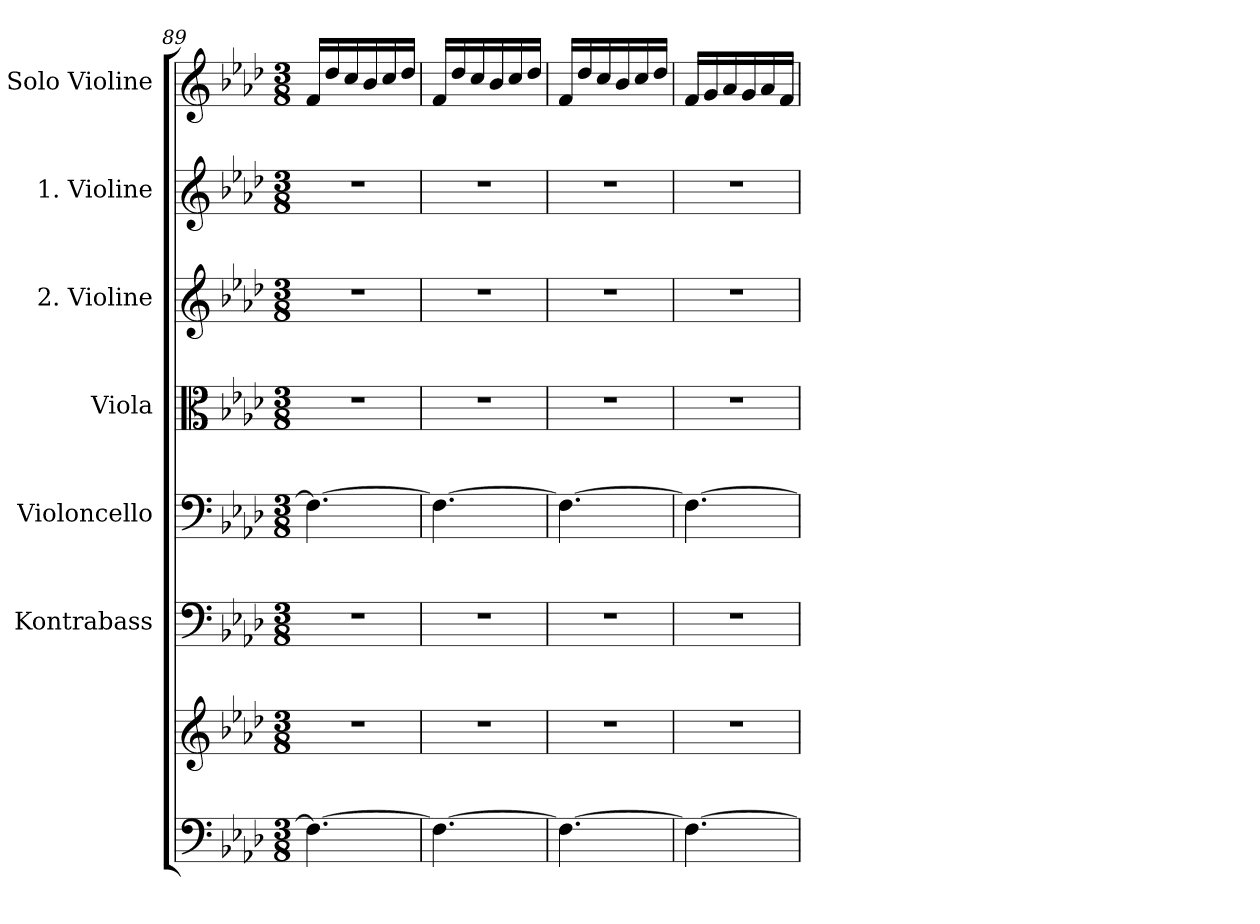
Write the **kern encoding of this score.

**kern	**kern	**kern	**kern	**kern	**kern	**kern	**kern
*part7	*part7	*part6	*part5	*part4	*part3	*part2	*part1
*staff8	*staff7	*staff6	*staff5	*staff4	*staff3	*staff2	*staff1
*	*	*I"Kontrabass	*I"Violoncello	*I"Viola	*I"2. Violine	*I"1. Violine	*I"Solo Violine
*	*	*I'Kb.	*I'Vc.	*I'Vla.	*I'2. Vln.	*I'1. Vln.	*I'S. Vln.
!!LO:PB:g=z
*clefF4	*clefG2	*clefF4	*clefF4	*clefC3	*clefG2	*clefG2	*clefG2
*	*	*ITrd7c12	*	*	*	*	*
*k[b-e-a-d-]	*k[b-e-a-d-]	*k[b-e-a-d-]	*k[b-e-a-d-]	*k[b-e-a-d-]	*k[b-e-a-d-]	*k[b-e-a-d-]	*k[b-e-a-d-]
*f:	*f:	*f:	*f:	*f:	*f:	*f:	*f:
*M3/8	*M3/8	*M3/8	*M3/8	*M3/8	*M3/8	*M3/8	*M3/8
=89	=89	=89	=89	=89	=89	=89	=89
4.F\_	4.r	4.r	4.F\_	4.r	4.r	4.r	16f/LL
.	.	.	.	.	.	.	16dd-/
.	.	.	.	.	.	.	16cc/
.	.	.	.	.	.	.	16b-/
.	.	.	.	.	.	.	16cc/
.	.	.	.	.	.	.	16dd-/JJ
=90	=90	=90	=90	=90	=90	=90	=90
4.F\_	4.r	4.r	4.F\_	4.r	4.r	4.r	16f/LL
.	.	.	.	.	.	.	16dd-/
.	.	.	.	.	.	.	16cc/
.	.	.	.	.	.	.	16b-/
.	.	.	.	.	.	.	16cc/
.	.	.	.	.	.	.	16dd-/JJ
=91	=91	=91	=91	=91	=91	=91	=91
4.F\_	4.r	4.r	4.F\_	4.r	4.r	4.r	16f/LL
.	.	.	.	.	.	.	16dd-/
.	.	.	.	.	.	.	16cc/
.	.	.	.	.	.	.	16b-/
.	.	.	.	.	.	.	16cc/
.	.	.	.	.	.	.	16dd-/JJ
=92	=92	=92	=92	=92	=92	=92	=92
4.F\_	4.r	4.r	4.F\_	4.r	4.r	4.r	16f/LL
.	.	.	.	.	.	.	16g/
.	.	.	.	.	.	.	16a-/
.	.	.	.	.	.	.	16g/
.	.	.	.	.	.	.	16a-/
.	.	.	.	.	.	.	16f/JJ
=	=	=	=	=	=	=	=
*-	*-	*-	*-	*-	*-	*-	*-
